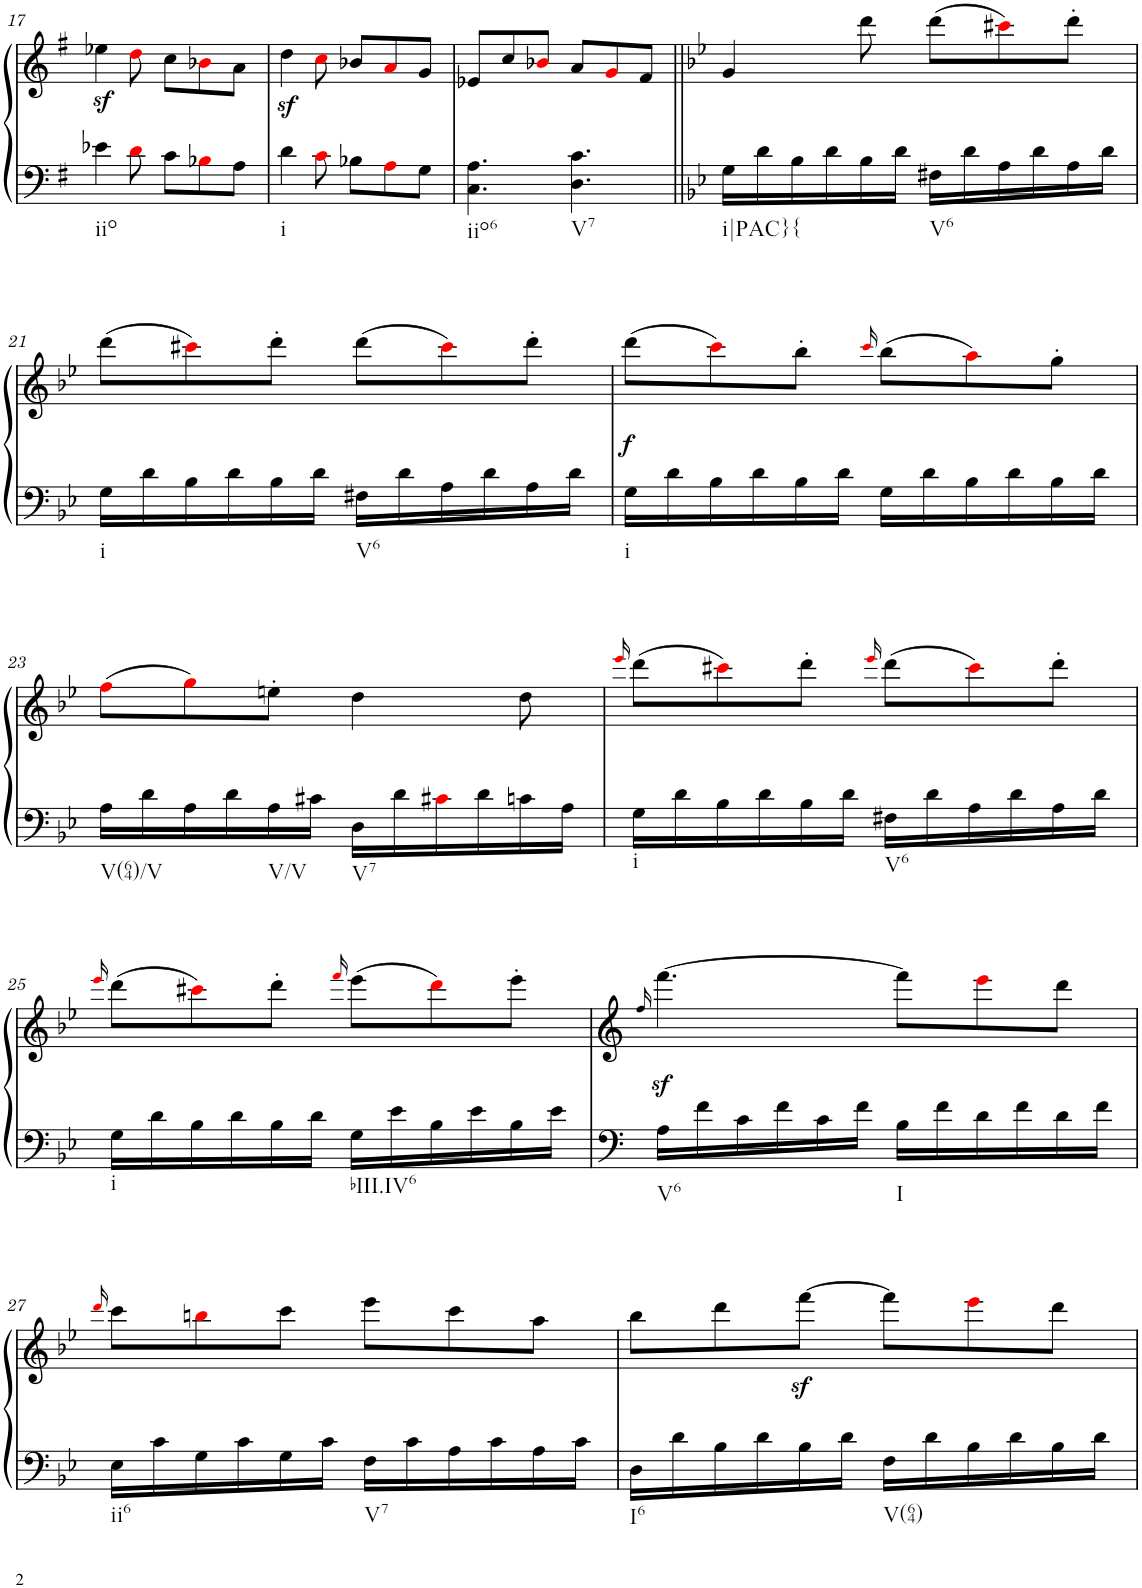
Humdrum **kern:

**kern	**kern	**dynam
*part1	*part1	*part1
*staff2	*staff1	*staff1/2
*I"Klavier linke Hand	*	*
!!LO:PB:g=z
*clefG2	*clefG2	*
*k[f#]	*k[f#]	*
*M6/8	*M6/8	*
=17	=17	=17
!LO:TX:b:t=iio	!	!
4e-X\	4ee-Xz<\	.
8di\	8ddi\	.
8c\L	8cc\L	.
8B-Xi\	8b-Xi\	.
8A\J	8a\J	.
=18	=18	=18
!LO:TX:b:t=i	!	!
4d\	4ddz<\	.
8ci\	8cci\	.
8B-X\L	8b-X/L	.
8Ai\	8ai/	.
8G\J	8g/J	.
=19	=19	=19
!LO:TX:b:t=iio6	!	!
4.C\ 4.A\	8e-X/L	.
.	8cc/	.
.	8b-Xi/J	.
!LO:TX:b:t=V7	!	!
4.D\ 4.c\	8a/L	.
.	8gi/	.
.	8f#/J	.
=20||	=20||	=20||
*k[b-e-]	*k[b-e-]	*
!LO:TX:b:t=i|PAC}{	!	!
16G\LL	4g/	.
16d\	.	.
16B-\	.	.
16d\	.	.
16B-\	8ddd\	.
16d\JJ	.	.
!LO:TX:b:t=V6	!	!
16F#X\LL	(8ddd\L	.
16d\	.	.
16A\	8ccc#Xi\)	.
16d\	.	.
16A\	8ddd'\J	.
16d\JJ	.	.
!!LO:LB:g=z
=21	=21	=21
!LO:TX:b:t=i	!	!
16G\LL	(8ddd\L	.
16d\	.	.
16B-\	8ccc#Xi\)	.
16d\	.	.
16B-\	8ddd'\J	.
16d\JJ	.	.
!LO:TX:b:t=V6	!	!
16F#X\LL	(8ddd\L	.
16d\	.	.
16A\	8ccc#i\)	.
16d\	.	.
16A\	8ddd'\J	.
16d\JJ	.	.
=22	=22	=22
!LO:TX:b:t=i	!	!
!	!	!LO:DY:b
16G\LL	(8ddd\L	f
16d\	.	.
16B-\	8ccci\)	.
16d\	.	.
16B-\	8bb-'\J	.
16d\JJ	.	.
.	16qccci/	.
16G\LL	(8bb-\L	.
16d\	.	.
16B-\	8aai\)	.
16d\	.	.
16B-\	8gg'\J	.
16d\JJ	.	.
!!LO:LB:g=z
=23	=23	=23
!LO:TX:b:t=V(64)/V	!	!
16A\LL	(8ffi\L	.
16d\	.	.
16A\	8ggi\)	.
16d\	.	.
!LO:TX:b:t=V/V	!	!
16A\	8een'\J	.
16c#X\JJ	.	.
!LO:TX:b:t=V7	!	!
16D\LL	4dd\	.
16d\	.	.
16c#Xi\	.	.
16d\	.	.
16cn\	8dd\	.
16A\JJ	.	.
=24	=24	=24
.	16qeee-i/	.
!LO:TX:b:t=i	!	!
16G\LL	(8ddd\L	.
16d\	.	.
16B-\	8ccc#Xi\)	.
16d\	.	.
16B-\	8ddd'\J	.
16d\JJ	.	.
.	16qeee-i/	.
!LO:TX:b:t=V6	!	!
16F#X\LL	(8ddd\L	.
16d\	.	.
16A\	8ccc#i\)	.
16d\	.	.
16A\	8ddd'\J	.
16d\JJ	.	.
!!LO:LB:g=z
=25	=25	=25
.	16qeee-i/	.
!LO:TX:b:t=i	!	!
16G\LL	(8ddd\L	.
16d\	.	.
16B-\	8ccc#Xi\)	.
16d\	.	.
16B-\	8ddd'\J	.
16d\JJ	.	.
.	16qfffi/	.
!LO:TX:b:t=bIII.IV6	!	!
16G\LL	(8eee-\L	.
16e-\	.	.
16B-\	8dddi\)	.
16e-\	.	.
16B-\	8eee-'\J	.
16e-\JJ	.	.
=26	=26	=26
.	16qff/	.
!LO:TX:b:t=V6	!	!
16A\LL	[4.fffz<\	.
16f\	.	.
16c\	.	.
16f\	.	.
16c\	.	.
16f\JJ	.	.
!LO:TX:b:t=I	!	!
16B-\LL	8fff\L]	.
16f\	.	.
16d\	8eee-i\	.
16f\	.	.
16d\	8ddd\J	.
16f\JJ	.	.
!!LO:LB:g=z
=27	=27	=27
.	16qdddi/	.
!LO:TX:b:t=ii6	!	!
16E-\LL	8ccc\L	.
16c\	.	.
16G\	8bbni\	.
16c\	.	.
16G\	8ccc\J	.
16c\JJ	.	.
!LO:TX:b:t=V7	!	!
16F\LL	8eee-\L	.
16c\	.	.
16A\	8ccc\	.
16c\	.	.
16A\	8aa\J	.
16c\JJ	.	.
=28	=28	=28
!LO:TX:b:t=I6	!	!
16D\LL	8bb-\L	.
16d\	.	.
16B-\	8ddd\	.
16d\	.	.
16B-\	[8fffz<\J	.
16d\JJ	.	.
!LO:TX:b:t=V(64)	!	!
16F\LL	8fff\L]	.
16d\	.	.
16B-\	8eee-i\	.
16d\	.	.
16B-\	8ddd\J	.
16d\JJ	.	.
=	=	=
*-	*-	*-
